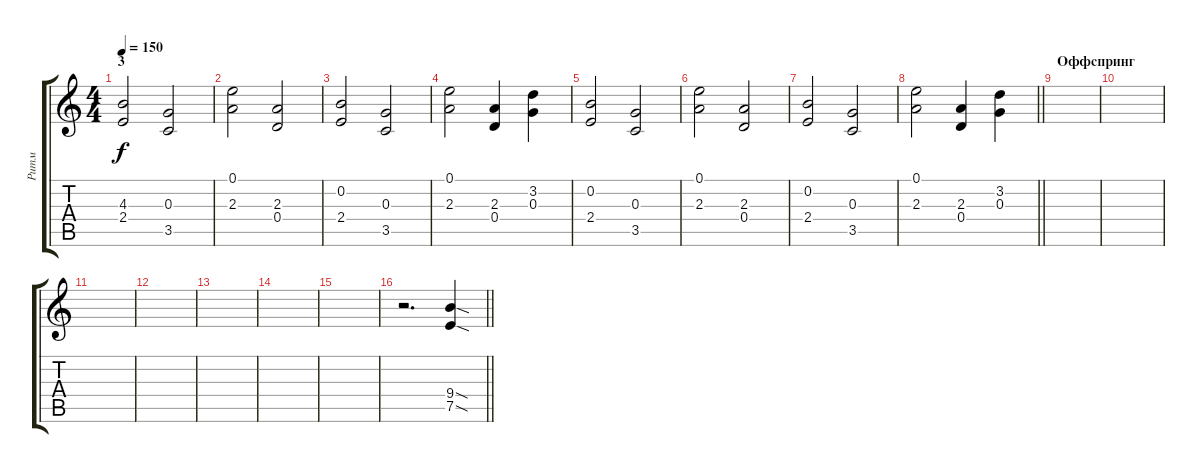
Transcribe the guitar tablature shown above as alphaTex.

\track ("Ритм" "Ритм") {instrument distortionguitar}
\staff {score tabs}
\tuning (E4 B3 G3 D3 A2 E2) {hide}
\ts (4 4)
\section ("" "3")
\tempo 150
\clef g2
\ks c
(4.3 2.4).2{dy f} (0.3 3.5).2 |
(0.1 2.3).2 (2.3 0.4).2 |
(0.2 2.4).2 (0.3 3.5).2 |
(0.1 2.3).2 (2.3 0.4).4 (3.2 0.3).4 |
(0.2 2.4).2 (0.3 3.5).2 |
(0.1 2.3).2 (2.3 0.4).2 |
(0.2 2.4).2 (0.3 3.5).2 |
\barLineRight lightlight
(0.1 2.3).2 (2.3 0.4).4 (3.2 0.3).4 |
\section ("" "Оффспринг")
|
|
|
|
|
|
|
\barLineRight lightlight
r.2{d} (9.4{sod} 7.5{sod}).4
